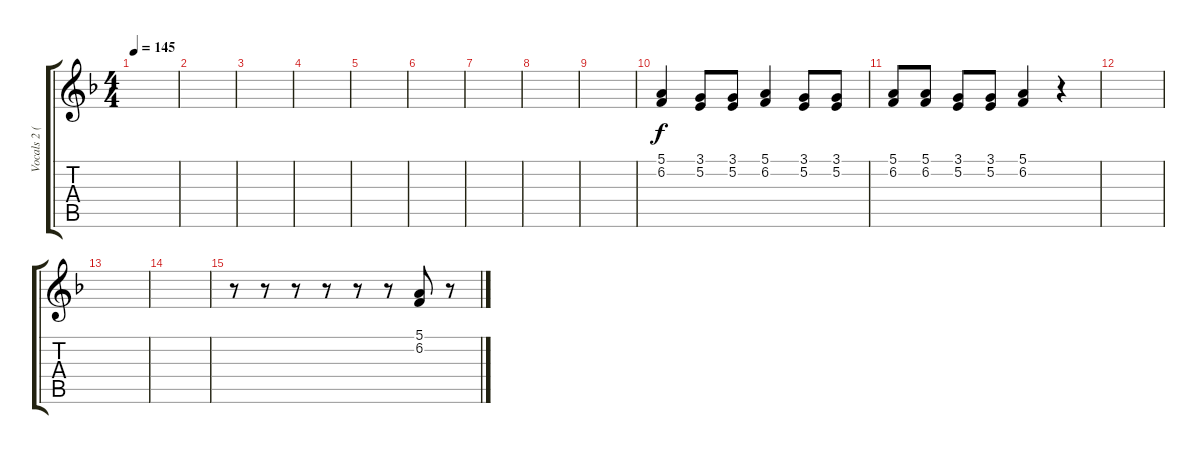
\track ("Vocals 2 (Noodles, Greg K.)" "Vocals 2 (") {instrument clarinet}
\staff {score tabs}
\tuning (E4 B3 G3 D3 A2 E2) {hide}
\ts (4 4)
\tempo 145
\clef g2
\ks f
|
|
|
|
|
|
|
|
|
(5.1 6.2).4 (3.1 5.2).8 (3.1 5.2).8 (5.1 6.2).4 (3.1 5.2).8 (3.1 5.2).8 |
(5.1 6.2).8 (5.1 6.2).8 (3.1 5.2).8 (3.1 5.2).8 (5.1 6.2).4 r.4 |
|
|
|
r.8 r.8 r.8 r.8 r.8 r.8 (5.1 6.2).8 r.8
